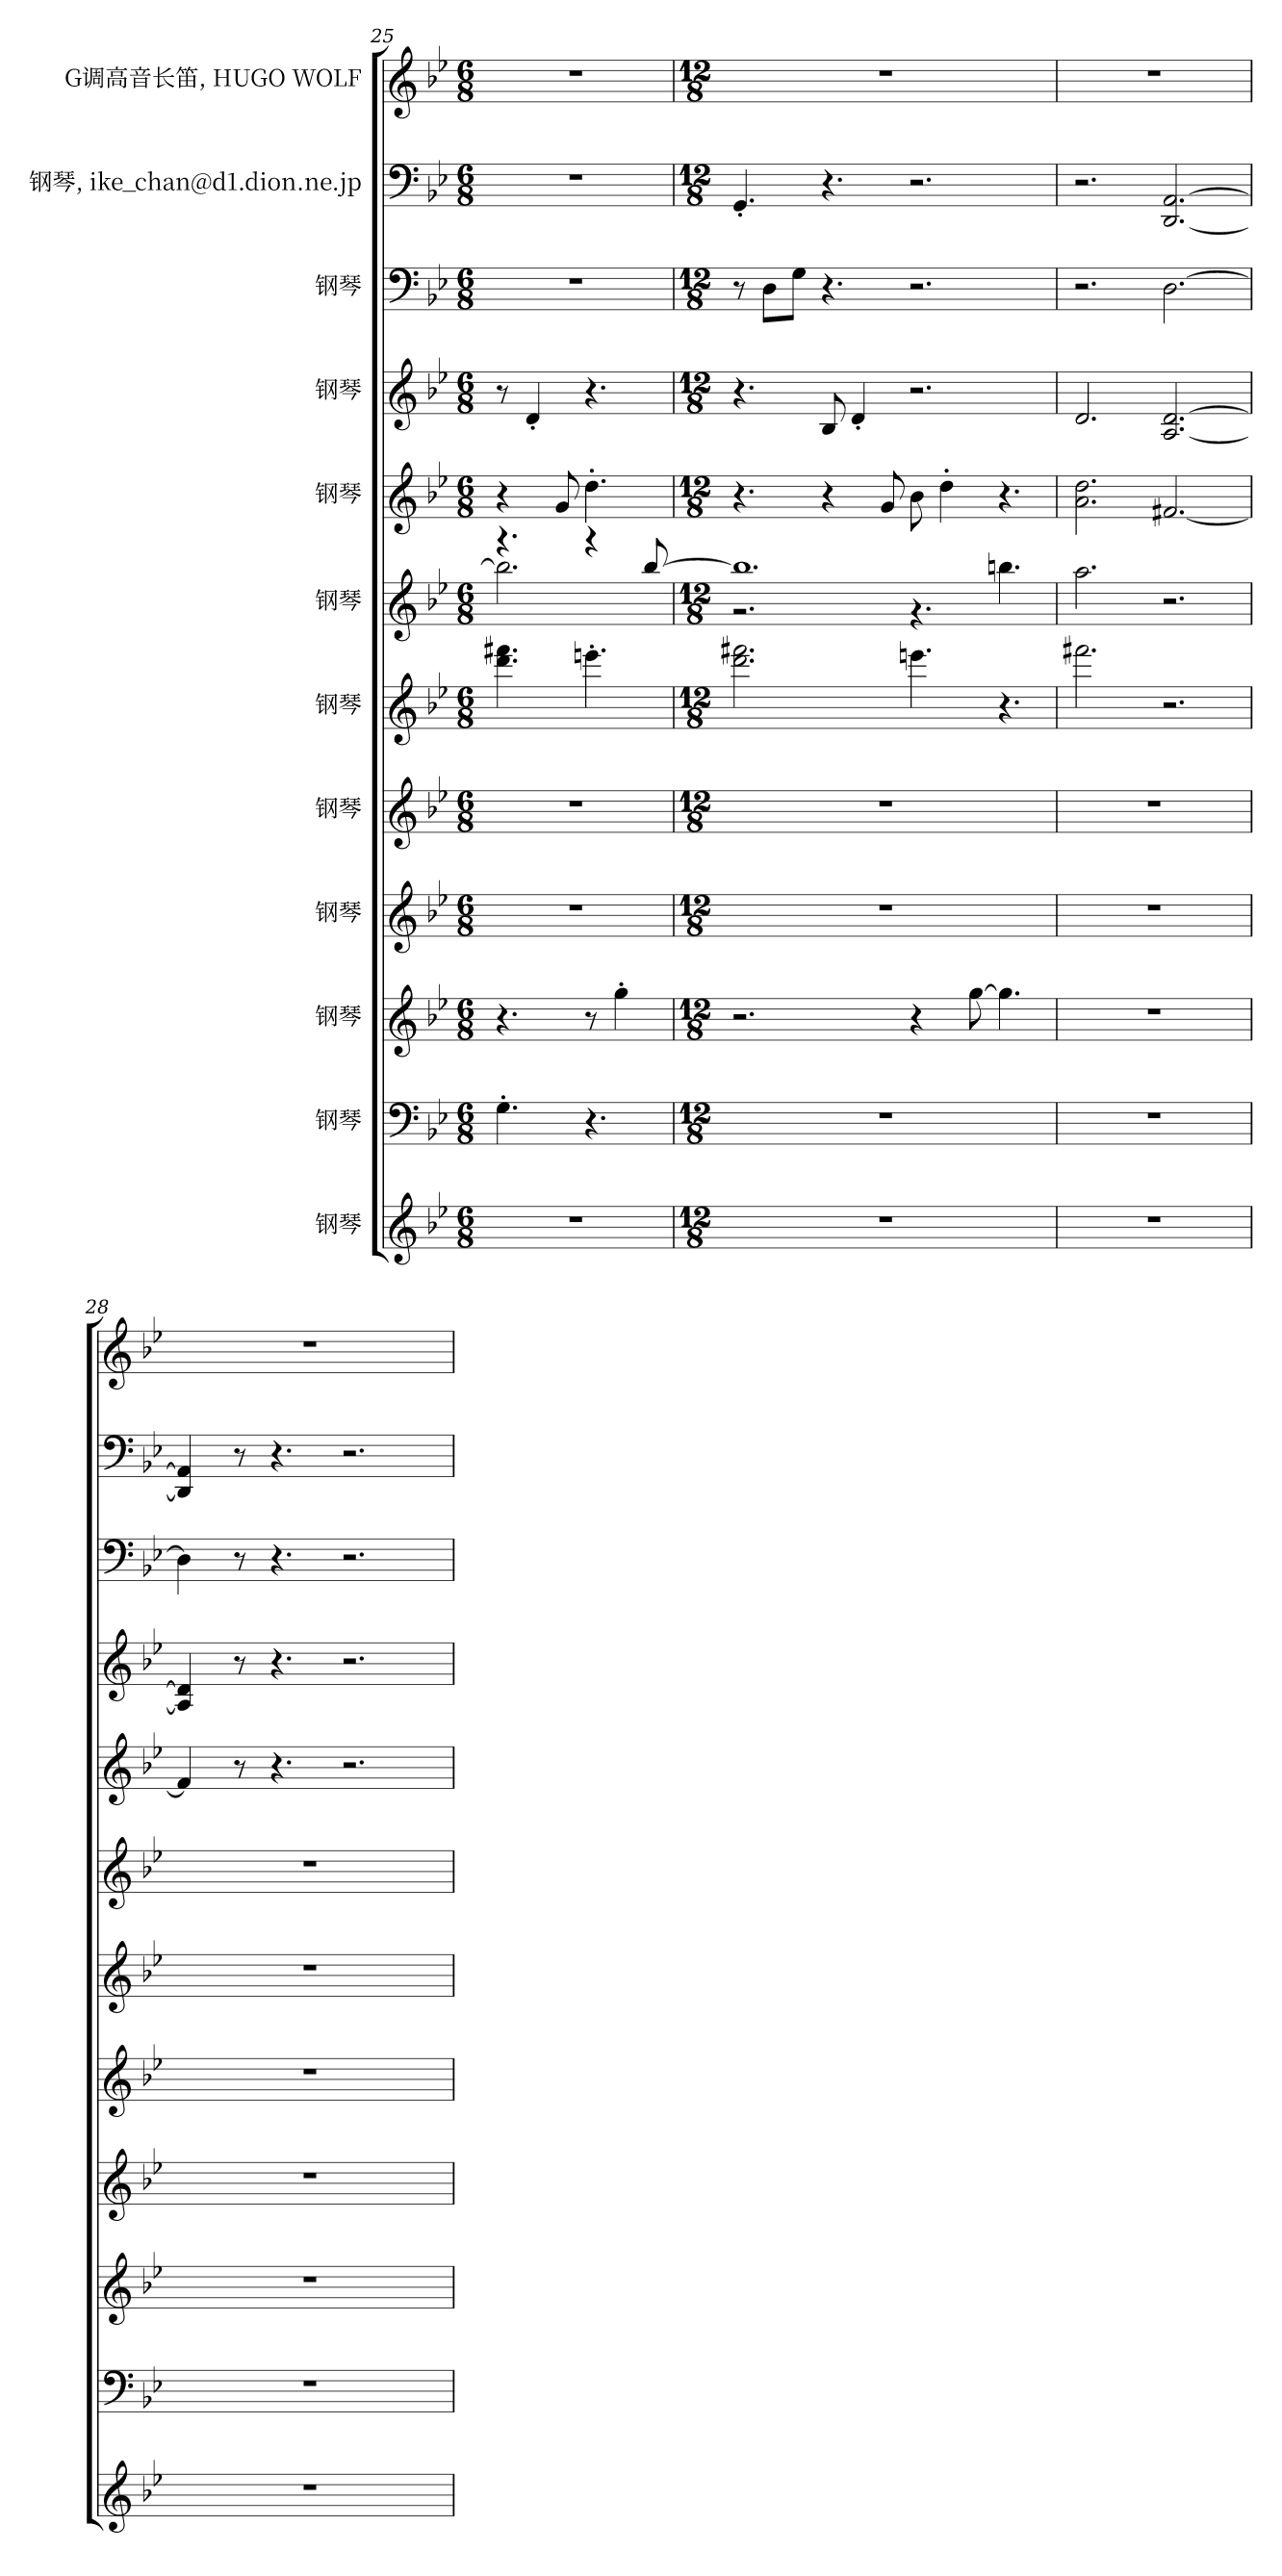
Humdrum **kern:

**kern	**kern	**kern	**kern	**kern	**kern	**kern	**kern	**kern	**kern	**kern	**kern
*part12	*part11	*part10	*part9	*part8	*part7	*part6	*part5	*part4	*part3	*part2	*part1
*staff12	*staff11	*staff10	*staff9	*staff8	*staff7	*staff6	*staff5	*staff4	*staff3	*staff2	*staff1
*I"钢琴	*I"钢琴	*I"钢琴	*I"钢琴	*I"钢琴	*I"钢琴	*I"钢琴	*I"钢琴	*I"钢琴	*I"钢琴	*I"钢琴, ike_chan@d1.dion.ne.jp	*I"G调高音长笛, HUGO WOLF
*clefG2	*clefF4	*clefG2	*clefG2	*clefG2	*clefG2	*clefG2	*clefG2	*clefG2	*clefF4	*clefF4	*clefG2
*	*	*	*	*	*	*	*	*	*	*	*ITrd-4c-7
*k[b-e-]	*k[b-e-]	*k[b-e-]	*k[b-e-]	*k[b-e-]	*k[b-e-]	*k[b-e-]	*k[b-e-]	*k[b-e-]	*k[b-e-]	*k[b-e-]	*k[b-]
*M6/8	*M6/8	*M6/8	*M6/8	*M6/8	*M6/8	*M6/8	*M6/8	*M6/8	*M6/8	*M6/8	*M6/8
=25	=25	=25	=25	=25	=25	=25	=25	=25	=25	=25	=25
*	*	*	*	*	*	*^	*	*	*	*	*
2.r	4.G'\	4.r	2.r	2.r	4.ddd\ 4.fff#X\	4.r	2.bb-\]	4r	8r	2.r	2.r	2.r
.	.	.	.	.	.	.	.	.	4d'/	.	.	.
.	.	.	.	.	.	.	.	8g/	.	.	.	.
.	4.r	8r	.	.	4.eeen'\	4r	.	4.dd'\	4.r	.	.	.
.	.	4gg'\	.	.	.	.	.	.	.	.	.	.
.	.	.	.	.	.	[8bb-/	.	.	.	.	.	.
=26	=26	=26	=26	=26	=26	=26	=26	=26	=26	=26	=26	=26
*M12/8	*M12/8	*M12/8	*M12/8	*M12/8	*M12/8	*M12/8	*	*M12/8	*M12/8	*M12/8	*M12/8	*M12/8
1.r	1.r	2.r	1.r	1.r	2.ddd\ 2.fff#X\	1.bb-]	2.r	4.r	4.r	8r	4.GG'/	1.r
.	.	.	.	.	.	.	.	.	.	8D\L	.	.
.	.	.	.	.	.	.	.	.	.	8G\J	.	.
.	.	.	.	.	.	.	.	4r	8B-/	4.r	4.r	.
.	.	.	.	.	.	.	.	.	4d'/	.	.	.
.	.	.	.	.	.	.	.	8g/	.	.	.	.
.	.	4r	.	.	4.eeen\	.	4.r	8b-\	2.r	2.r	2.r	.
.	.	.	.	.	.	.	.	4dd'\	.	.	.	.
.	.	[8gg\	.	.	.	.	.	.	.	.	.	.
.	.	4.gg\]	.	.	4.r	.	4.bbn\	4.r	.	.	.	.
*	*	*	*	*	*	*v	*v	*	*	*	*	*
=27	=27	=27	=27	=27	=27	=27	=27	=27	=27	=27	=27
*	*	*	*	*	*	*	*	*	*	*	*MM50
1.r	1.r	1.r	1.r	1.r	2.fff#X\	2.aa\	2.a\ 2.dd\	2.d/	2.r	2.r	1.r
.	.	.	.	.	2.r	2.r	[2.f#X/	[2.A/ [2.d/	[2.D\	[2.DD/ [2.AA/	.
!!LO:PB:g=z
=28	=28	=28	=28	=28	=28	=28	=28	=28	=28	=28	=28
1.r	1.r	1.r	1.r	1.r	1.r	1.r	4f#/]	4A/] 4d/]	4D\]	4DD/] 4AA/]	1.r
.	.	.	.	.	.	.	8r	8r	8r	8r	.
.	.	.	.	.	.	.	4.r	4.r	4.r	4.r	.
.	.	.	.	.	.	.	2.r	2.r	2.r	2.r	.
=	=	=	=	=	=	=	=	=	=	=	=
*-	*-	*-	*-	*-	*-	*-	*-	*-	*-	*-	*-
